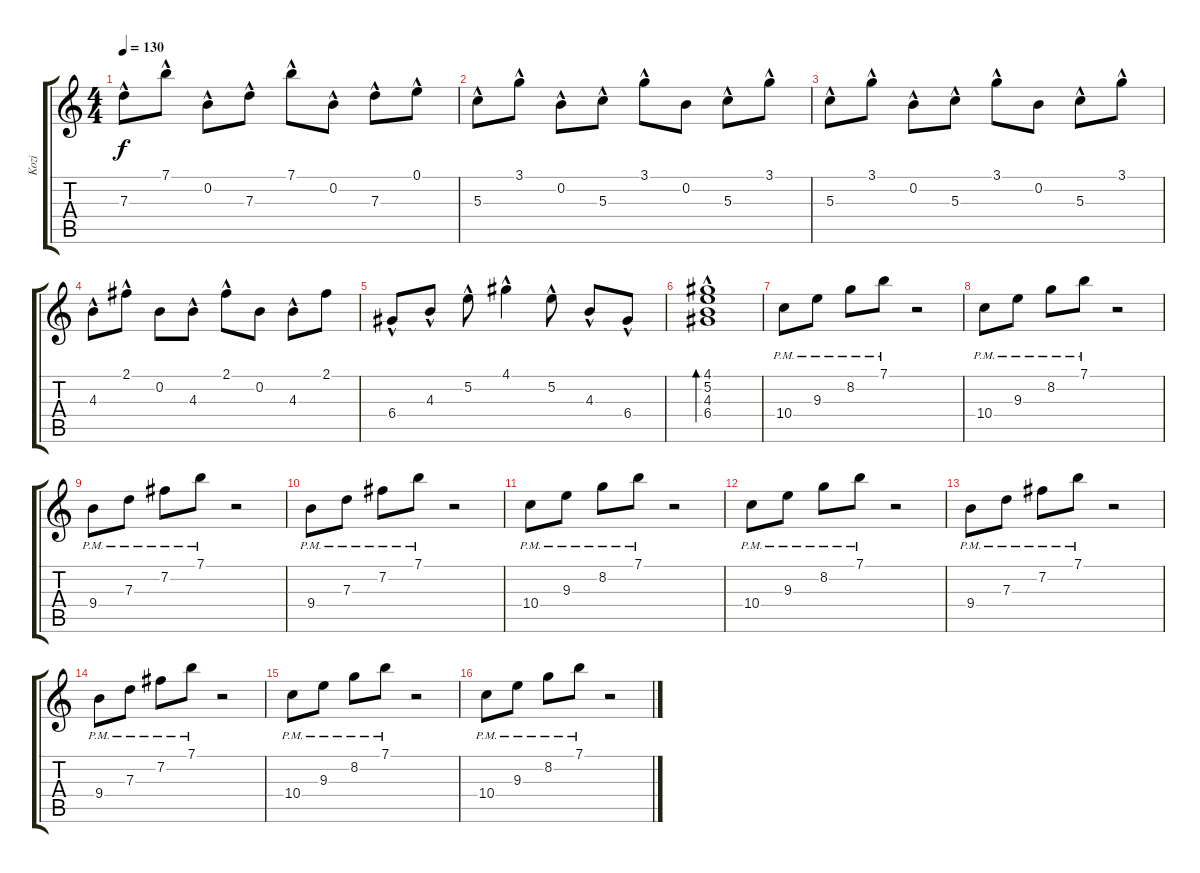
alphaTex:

\track ("Kozi" "Kozi") {instrument electricguitarclean}
\staff {score tabs}
\tuning (E4 B3 G3 D3 A2 E2) {hide}
\ts (4 4)
\tempo 130
\clef g2
\ks c
7.3{hac}.8{dy f} 7.1{hac}.8 0.2{hac}.8 7.3{hac}.8 7.1{hac}.8 0.2{hac}.8 7.3{hac}.8 0.1{hac}.8 |
5.3{hac}.8 3.1{hac}.8 0.2{hac}.8 5.3{hac}.8 3.1{hac}.8 0.2.8 5.3{hac}.8 3.1{hac}.8 |
5.3{hac}.8 3.1{hac}.8 0.2{hac}.8 5.3{hac}.8 3.1{hac}.8 0.2.8 5.3{hac}.8 3.1{hac}.8 |
4.3{hac}.8 2.1{hac}.8 0.2.8 4.3{hac}.8 2.1{hac}.8 0.2.8 4.3{hac}.8 2.1.8 |
6.4{hac}.8 4.3{hac}.8 5.2{hac}.8 4.1{hac}.4 5.2{hac}.8 4.3{hac}.8 6.4{hac}.8 |
(4.1{hac} 5.2{hac} 4.3{hac} 6.4{hac}).1{bd 480} |
10.4{pm}.8{balance 6 instrument acousticguitarsteel} 9.3{pm}.8 8.2{pm}.8 7.1{pm}.8 r.2 |
10.4{pm}.8 9.3{pm}.8 8.2{pm}.8 7.1{pm}.8 r.2 |
9.4{pm}.8 7.3{pm}.8 7.2{pm}.8 7.1{pm}.8 r.2 |
9.4{pm}.8 7.3{pm}.8 7.2{pm}.8 7.1{pm}.8 r.2 |
10.4{pm}.8 9.3{pm}.8 8.2{pm}.8 7.1{pm}.8 r.2 |
10.4{pm}.8 9.3{pm}.8 8.2{pm}.8 7.1{pm}.8 r.2 |
9.4{pm}.8 7.3{pm}.8 7.2{pm}.8 7.1{pm}.8 r.2 |
9.4{pm}.8 7.3{pm}.8 7.2{pm}.8 7.1{pm}.8 r.2 |
10.4{pm}.8 9.3{pm}.8 8.2{pm}.8 7.1{pm}.8 r.2 |
10.4{pm}.8 9.3{pm}.8 8.2{pm}.8 7.1{pm}.8 r.2
